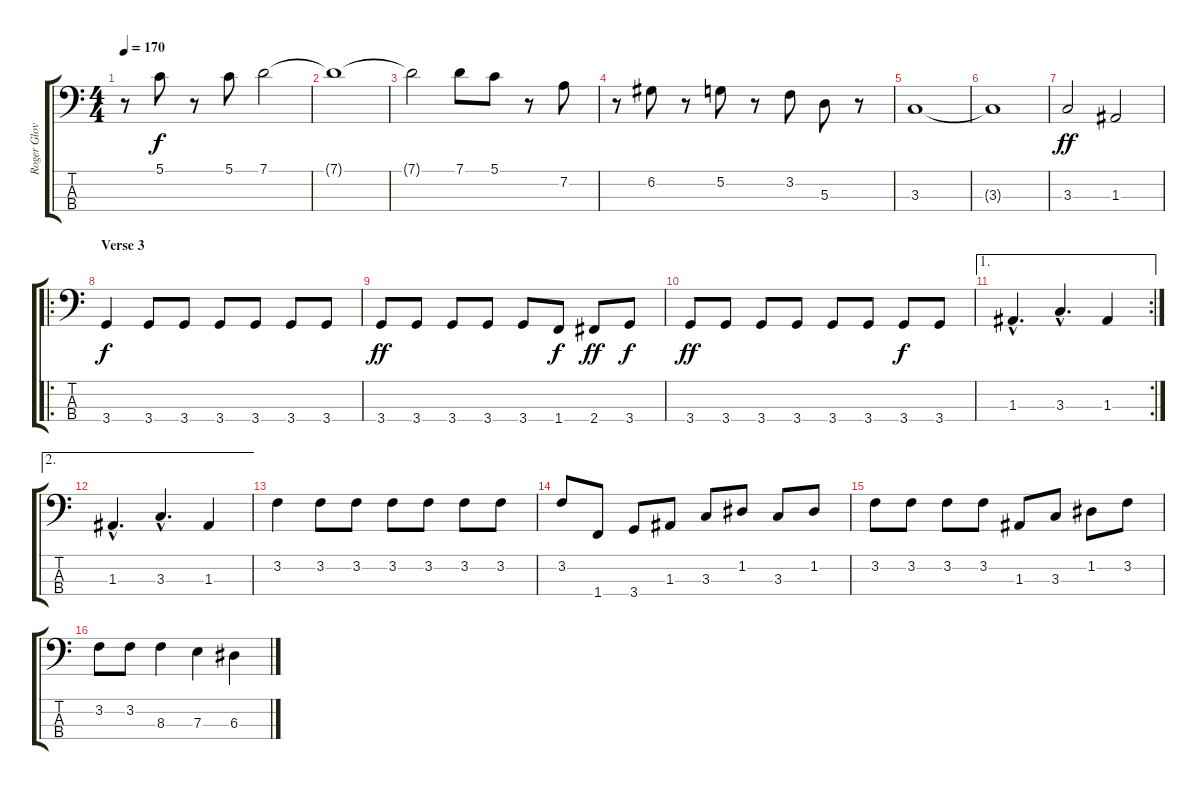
\track ("Roger Glover" "Roger Glov") {instrument electricbassfinger}
\staff {score tabs}
\tuning (G2 D2 A1 E1) {hide}
\ts (4 4)
\tempo 170
\clef f4
\ks c
r.8{dy f} 5.1.8 r.8 5.1.8 7.1.2 |
7.1{t}.1 |
7.1{t}.2 7.1.8 5.1.8 r.8 7.2.8 |
r.8 6.2.8 r.8 5.2.8 r.8 3.2.8 5.3.8 r.8 |
3.3.1 |
3.3{t}.1 |
3.3.2{dy ff} 1.3.2 |
\ro
\section ("" "Verse 3")
3.4.4{dy f} 3.4.8 3.4.8 3.4.8 3.4.8 3.4.8 3.4.8 |
3.4.8{dy ff} 3.4.8 3.4.8 3.4.8 3.4.8 1.4.8{dy f} 2.4.8{dy ff} 3.4.8{dy f} |
3.4.8{dy ff} 3.4.8 3.4.8 3.4.8 3.4.8 3.4.8 3.4.8{dy f} 3.4.8 |
\ae 1
\rc 2
1.3{hac}.4{d} 3.3{hac}.4{d} 1.3.4 |
\ae 2
1.3{hac}.4{d} 3.3{hac}.4{d} 1.3.4 |
3.2.4 3.2.8 3.2.8 3.2.8 3.2.8 3.2.8 3.2.8 |
3.2.8 1.4.8 3.4.8 1.3.8 3.3.8 1.2.8 3.3.8 1.2.8 |
3.2.8 3.2.8 3.2.8 3.2.8 1.3.8 3.3.8 1.2.8 3.2.8 |
3.2.8 3.2.8 8.3.4 7.3.4 6.3.4
